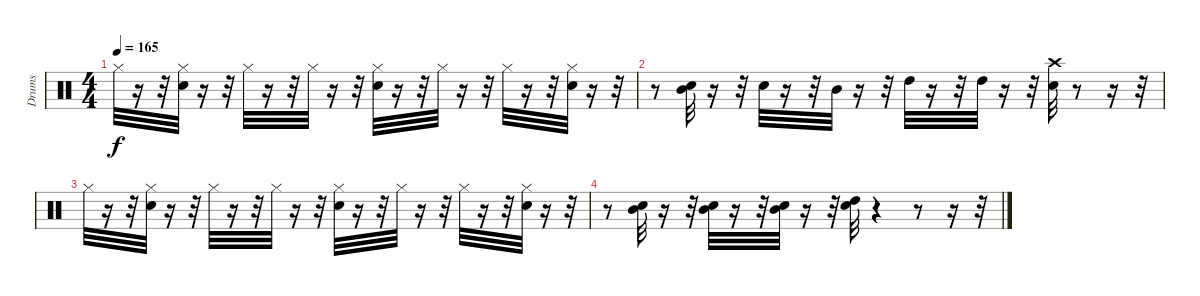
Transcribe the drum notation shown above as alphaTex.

\track ("Drums" "Drums") {instrument percussion}
\staff {score}
\articulation defaults
\ts (4 4)
\tempo 165
\clef neutral
\ks c "Hi-Hat (closed)".32{dy f}
r.16 r.32 ("Snare (hit) 2" "Hi-Hat (closed)").32 r.16 r.32 "Hi-Hat (closed)".32 r.16 r.32 "Hi-Hat (closed)".32 r.16 r.32 ("Snare (hit) 2" "Hi-Hat (closed)").32 r.16 r.32 "Hi-Hat (closed)".32 r.16 r.32 "Hi-Hat (closed)".32 r.16 r.32 ("Snare (hit) 2" "Hi-Hat (closed)").32 r.16 r.32 |
r.8 ("Mid Tom (hit)" "Snare (hit) 2").32 r.16 r.32 "Snare (hit) 2".32 r.16 r.32 "Mid Tom (hit)".32 r.16 r.32 "High Tom (hit)".32 r.16 r.32 "High Tom (hit)".32 r.16 r.32 ("Crash high (hit)" "Snare (hit) 2").32 r.8 r.16 r.32 |
"Hi-Hat (closed)".32 r.16 r.32 ("Hi-Hat (closed)" "Snare (hit) 2").32 r.16 r.32 "Hi-Hat (closed)".32 r.16 r.32 "Hi-Hat (closed)".32 r.16 r.32 ("Hi-Hat (closed)" "Snare (hit) 2").32 r.16 r.32 "Hi-Hat (closed)".32 r.16 r.32 "Hi-Hat (closed)".32 r.16 r.32 ("Hi-Hat (closed)" "Snare (hit) 2").32 r.16 r.32 |
r.8 ("Mid Tom (hit)" "Snare (hit) 2").32 r.16 r.32 ("Mid Tom (hit)" "Snare (hit) 2").32 r.16 r.32 ("Mid Tom (hit)" "Snare (hit) 2").32 r.16 r.32 ("Snare (hit) 2" "High Tom (hit)").32 r.4 r.8 r.16 r.32
